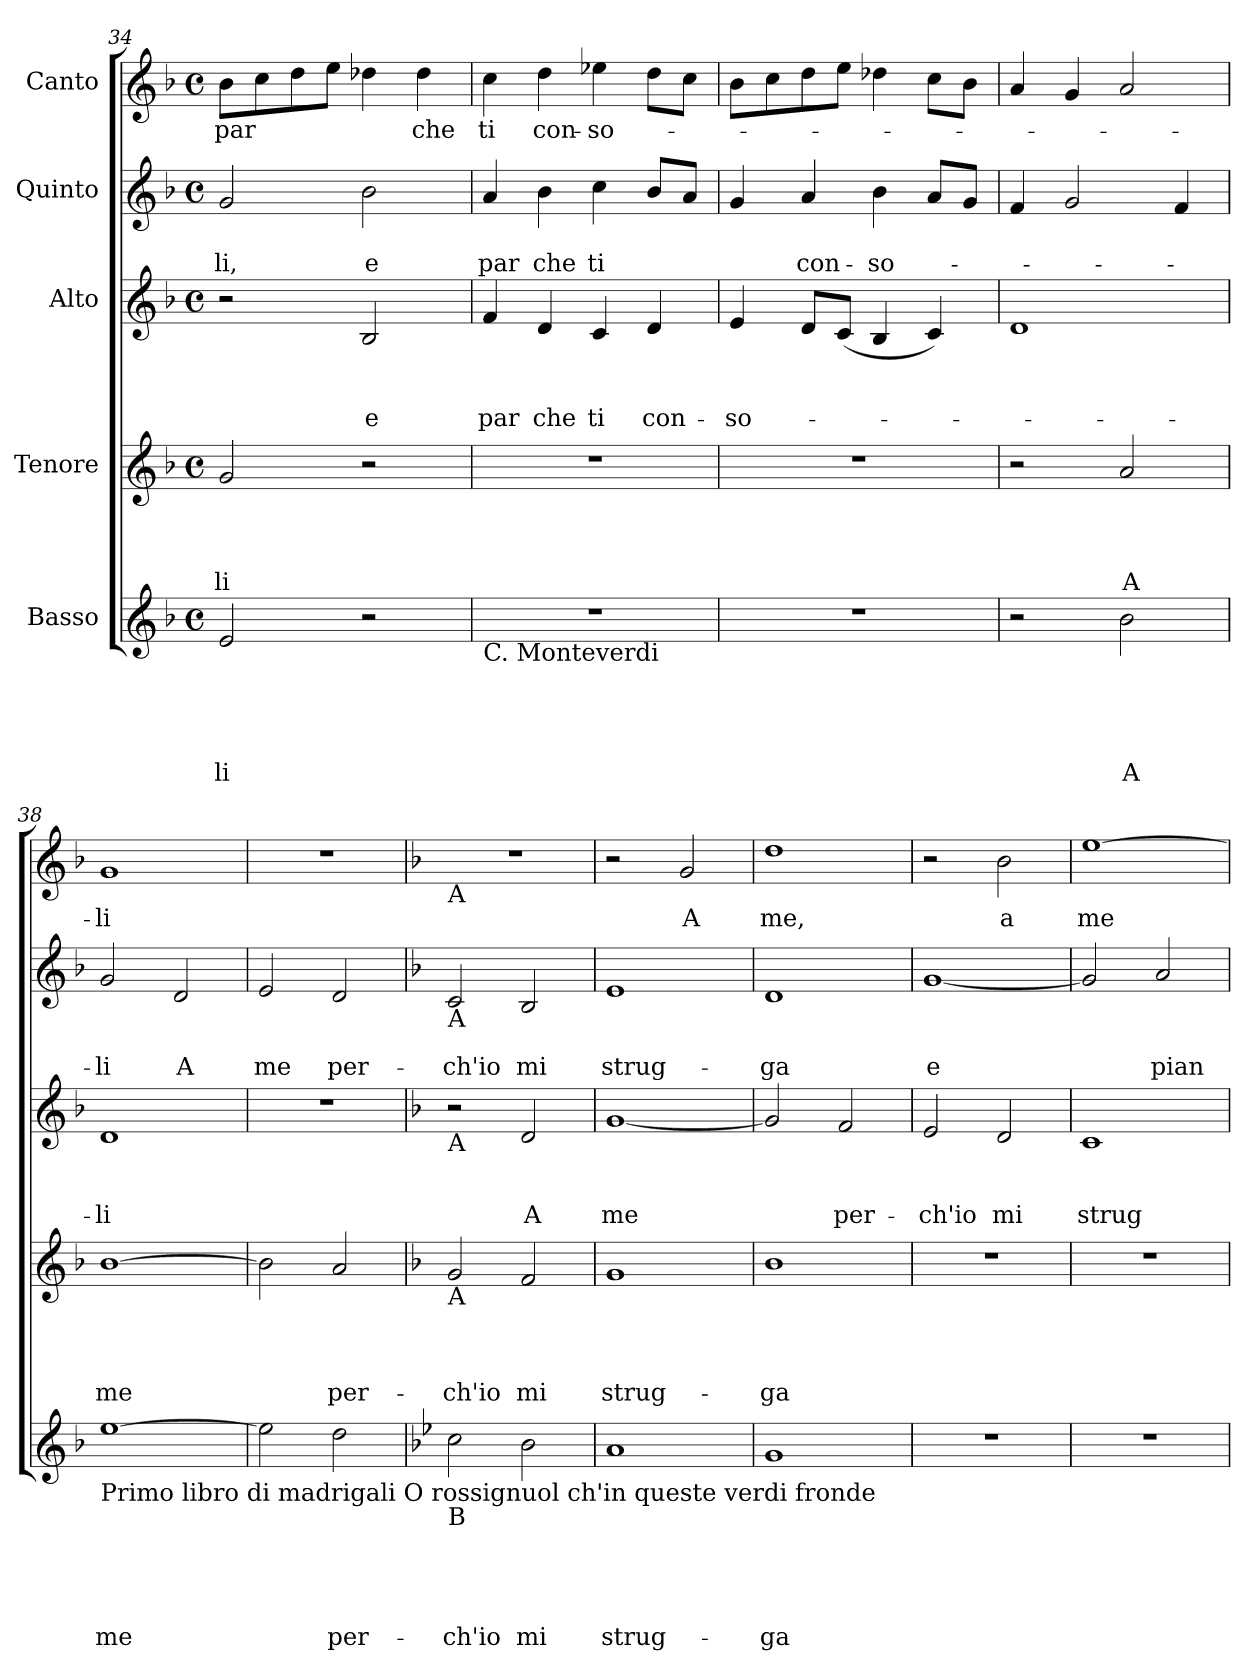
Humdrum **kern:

**kern	**text	**text	**text	**text	**text	**kern	**text	**text	**text	**text	**kern	**text	**text	**text	**kern	**text	**text	**kern	**text
*part5	*part5	*part5	*part5	*part5	*part5	*part4	*part4	*part4	*part4	*part4	*part3	*part3	*part3	*part3	*part2	*part2	*part2	*part1	*part1
*staff5	*staff5	*staff5	*staff5	*staff5	*staff5	*staff4	*staff4	*staff4	*staff4	*staff4	*staff3	*staff3	*staff3	*staff3	*staff2	*staff2	*staff2	*staff1	*staff1
*I"Basso	*	*	*	*	*	*I"Tenore	*	*	*	*	*I"Alto	*	*	*	*I"Quinto	*	*	*I"Canto	*
*clefG2	*	*	*	*	*	*clefG2	*	*	*	*	*clefG2	*	*	*	*clefG2	*	*	*clefG2	*
*k[b-]	*	*	*	*	*	*k[b-]	*	*	*	*	*k[b-]	*	*	*	*k[b-]	*	*	*k[b-]	*
*F:	*	*	*	*	*	*F:	*	*	*	*	*F:	*	*	*	*F:	*	*	*F:	*
*M4/4	*	*	*	*	*	*M4/4	*	*	*	*	*M4/4	*	*	*	*M4/4	*	*	*M4/4	*
*met(c)	*	*	*	*	*	*met(c)	*	*	*	*	*met(c)	*	*	*	*met(c)	*	*	*met(c)	*
=34	=34	=34	=34	=34	=34	=34	=34	=34	=34	=34	=34	=34	=34	=34	=34	=34	=34	=34	=34
!	!	!	!	!	!LO:LY:b	!	!	!	!	!LO:LY:b	!	!	!	!	!	!	!LO:LY:b	!	!LO:LY:b
2e/	.	.	.	.	-li	2g/	.	.	.	-li	2r	.	.	.	2g/	.	-li,	8b-\L	par
.	.	.	.	.	.	.	.	.	.	.	.	.	.	.	.	.	.	8cc\	.
.	.	.	.	.	.	.	.	.	.	.	.	.	.	.	.	.	.	8dd\	.
.	.	.	.	.	.	.	.	.	.	.	.	.	.	.	.	.	.	8ee\J	.
!	!	!	!	!	!	!	!	!	!	!	!	!	!	!LO:LY:b	!	!	!LO:LY:b	!	!
2r	.	.	.	.	.	2r	.	.	.	.	2B-/	.	.	e	2b-\	.	e	4dd-X\	.
!	!	!	!	!	!	!	!	!	!	!	!	!	!	!	!	!	!	!	!LO:LY:b
.	.	.	.	.	.	.	.	.	.	.	.	.	.	.	.	.	.	4dd-\	che
=35	=35	=35	=35	=35	=35	=35	=35	=35	=35	=35	=35	=35	=35	=35	=35	=35	=35	=35	=35
!LO:TX:b:t=C. Monteverdi	!	!	!	!	!	!	!	!	!	!	!	!	!	!	!	!	!	!	!
!	!	!	!	!	!	!	!	!	!	!	!	!	!	!LO:LY:b	!	!	!LO:LY:b	!	!LO:LY:b
1r	.	.	.	.	.	1r	.	.	.	.	4f/	.	.	par	4a/	.	par	4cc\	ti
!	!	!	!	!	!	!	!	!	!	!	!	!	!	!LO:LY:b	!	!	!LO:LY:b	!	!LO:LY:b
.	.	.	.	.	.	.	.	.	.	.	4d/	.	.	che	4b-\	.	che	4dd\	con-
!	!	!	!	!	!	!	!	!	!	!	!	!	!	!LO:LY:b	!	!	!LO:LY:b	!	!LO:LY:b
.	.	.	.	.	.	.	.	.	.	.	4c/	.	.	ti	4cc\	.	ti	4ee-X\	-so-
!	!	!	!	!	!	!	!	!	!	!	!	!	!	!LO:LY:b	!	!	!	!	!
.	.	.	.	.	.	.	.	.	.	.	4d/	.	.	con-	8b-/L	.	.	8dd\L	.
.	.	.	.	.	.	.	.	.	.	.	.	.	.	.	8a/J	.	.	8cc\J	.
=36	=36	=36	=36	=36	=36	=36	=36	=36	=36	=36	=36	=36	=36	=36	=36	=36	=36	=36	=36
!	!	!	!	!	!	!	!	!	!	!	!	!	!	!LO:LY:b	!	!	!	!	!
1r	.	.	.	.	.	1r	.	.	.	.	4e/	.	.	-so-	4g/	.	.	8b-\L	.
.	.	.	.	.	.	.	.	.	.	.	.	.	.	.	.	.	.	8cc\	.
!	!	!	!	!	!	!	!	!	!	!	!	!	!	!	!	!	!LO:LY:b	!	!
.	.	.	.	.	.	.	.	.	.	.	8d/L	.	.	.	4a/	.	con-	8dd\	.
.	.	.	.	.	.	.	.	.	.	.	(8c/J	.	.	.	.	.	.	8ee\J	.
!	!	!	!	!	!	!	!	!	!	!	!	!	!	!	!	!	!LO:LY:b	!	!
.	.	.	.	.	.	.	.	.	.	.	4B-/	.	.	.	4b-\	.	-so-	4dd-X\	.
.	.	.	.	.	.	.	.	.	.	.	4c/)	.	.	.	8a/L	.	.	8cc\L	.
.	.	.	.	.	.	.	.	.	.	.	.	.	.	.	8g/J	.	.	8b-\J	.
=37	=37	=37	=37	=37	=37	=37	=37	=37	=37	=37	=37	=37	=37	=37	=37	=37	=37	=37	=37
2r	.	.	.	.	.	2r	.	.	.	.	1d	.	.	.	4f/	.	.	4a/	.
.	.	.	.	.	.	.	.	.	.	.	.	.	.	.	2g/	.	.	4g/	.
!	!	!	!	!	!LO:LY:b	!	!	!	!	!LO:LY:b	!	!	!	!	!	!	!	!	!
2b-\	.	.	.	.	A	2a/	.	.	.	A	.	.	.	.	.	.	.	2a/	.
.	.	.	.	.	.	.	.	.	.	.	.	.	.	.	4f/	.	.	.	.
=38	=38	=38	=38	=38	=38	=38	=38	=38	=38	=38	=38	=38	=38	=38	=38	=38	=38	=38	=38
!LO:TX:b:t=Primo libro di madrigali O rossignuol ch'in queste verdi fronde	!	!	!	!	!	!	!	!	!	!	!	!	!	!	!	!	!	!	!
!	!	!	!	!	!LO:LY:b	!	!	!	!	!LO:LY:b	!	!	!	!LO:LY:b	!	!	!LO:LY:b	!	!LO:LY:b
[>1ee	.	.	.	.	me	[>1b-	.	.	.	me	1d	.	.	-li	2g/	.	-li	1g	-li
!	!	!	!	!	!	!	!	!	!	!	!	!	!	!	!	!	!LO:LY:b	!	!
.	.	.	.	.	.	.	.	.	.	.	.	.	.	.	2d/	.	A	.	.
=39	=39	=39	=39	=39	=39	=39	=39	=39	=39	=39	=39	=39	=39	=39	=39	=39	=39	=39	=39
!	!	!	!	!	!	!	!	!	!	!	!	!	!	!	!	!	!LO:LY:b	!	!
2ee\]	.	.	.	.	.	2b-\]	.	.	.	.	1r	.	.	.	2e/	.	me	1r	.
!	!	!	!	!	!LO:LY:b	!	!	!	!	!LO:LY:b	!	!	!	!	!	!	!LO:LY:b	!	!
2dd\	.	.	.	.	per-	2a/	.	.	.	per-	.	.	.	.	2d/	.	per-	.	.
!!LO:PB:g=z
=40	=40	=40	=40	=40	=40	=40	=40	=40	=40	=40	=40	=40	=40	=40	=40	=40	=40	=40	=40
*k[b-e-]	*	*	*	*	*	*	*	*	*	*	*	*	*	*	*	*	*	*	*
*B-:	*	*	*	*	*	*	*	*	*	*	*	*	*	*	*	*	*	*	*
!	!	!	!	!	!	!	!	!	!	!	!	!	!	!	!	!	!	!LO:TX:b:t=A	!
!	!	!	!	!	!	!	!	!	!	!	!	!	!	!	!LO:TX:b:t=A	!	!	!	!
!	!	!	!	!	!	!	!	!	!	!	!LO:TX:b:t=A	!	!	!	!	!	!	!	!
!	!	!	!	!	!	!LO:TX:b:t=A	!	!	!	!	!	!	!	!	!	!	!	!	!
!LO:TX:b:t=B	!	!	!	!	!	!	!	!	!	!	!	!	!	!	!	!	!	!	!
!	!	!	!	!	!LO:LY:b	!	!	!	!	!LO:LY:b	!	!	!	!	!	!	!LO:LY:b	!	!
2cc\	.	.	.	.	-ch'io	2g/	.	.	.	-ch'io	2r	.	.	.	2c/	.	-ch'io	1r	.
!	!	!	!	!	!LO:LY:b	!	!	!	!	!LO:LY:b	!	!	!	!LO:LY:b	!	!	!LO:LY:b	!	!
2b-\	.	.	.	.	mi	2f/	.	.	.	mi	2d/	.	.	A	2B-/	.	mi	.	.
=41	=41	=41	=41	=41	=41	=41	=41	=41	=41	=41	=41	=41	=41	=41	=41	=41	=41	=41	=41
!	!	!	!	!	!LO:LY:b	!	!	!	!	!LO:LY:b	!	!	!	!LO:LY:b	!	!	!LO:LY:b	!	!
1a	.	.	.	.	strug-	1g	.	.	.	strug-	[<1g	.	.	me	1e	.	strug-	2r	.
!	!	!	!	!	!	!	!	!	!	!	!	!	!	!	!	!	!	!	!LO:LY:b
.	.	.	.	.	.	.	.	.	.	.	.	.	.	.	.	.	.	2g/	A
=42	=42	=42	=42	=42	=42	=42	=42	=42	=42	=42	=42	=42	=42	=42	=42	=42	=42	=42	=42
!	!	!	!	!	!LO:LY:b	!	!	!	!	!LO:LY:b	!	!	!	!	!	!	!LO:LY:b	!	!LO:LY:b
1g	.	.	.	.	-ga	1b-	.	.	.	-ga	2g/]	.	.	.	1d	.	-ga	1dd	me,
!	!	!	!	!	!	!	!	!	!	!	!	!	!	!LO:LY:b	!	!	!	!	!
.	.	.	.	.	.	.	.	.	.	.	2f/	.	.	per-	.	.	.	.	.
=43	=43	=43	=43	=43	=43	=43	=43	=43	=43	=43	=43	=43	=43	=43	=43	=43	=43	=43	=43
!	!	!	!	!	!	!	!	!	!	!	!	!	!	!LO:LY:b	!	!	!LO:LY:b	!	!
1r	.	.	.	.	.	1r	.	.	.	.	2e/	.	.	-ch'io	[<1g	.	e	2r	.
!	!	!	!	!	!	!	!	!	!	!	!	!	!	!LO:LY:b	!	!	!	!	!LO:LY:b
.	.	.	.	.	.	.	.	.	.	.	2d/	.	.	mi	.	.	.	2b-\	a
=44	=44	=44	=44	=44	=44	=44	=44	=44	=44	=44	=44	=44	=44	=44	=44	=44	=44	=44	=44
!	!	!	!	!	!	!	!	!	!	!	!	!	!	!LO:LY:b	!	!	!	!	!LO:LY:b
1r	.	.	.	.	.	1r	.	.	.	.	1c	.	.	strug-	2g/]	.	.	[>1ee	me
!	!	!	!	!	!	!	!	!	!	!	!	!	!	!	!	!	!LO:LY:b	!	!
.	.	.	.	.	.	.	.	.	.	.	.	.	.	.	2a/	.	pian-	.	.
=	=	=	=	=	=	=	=	=	=	=	=	=	=	=	=	=	=	=	=
*-	*-	*-	*-	*-	*-	*-	*-	*-	*-	*-	*-	*-	*-	*-	*-	*-	*-	*-	*-
